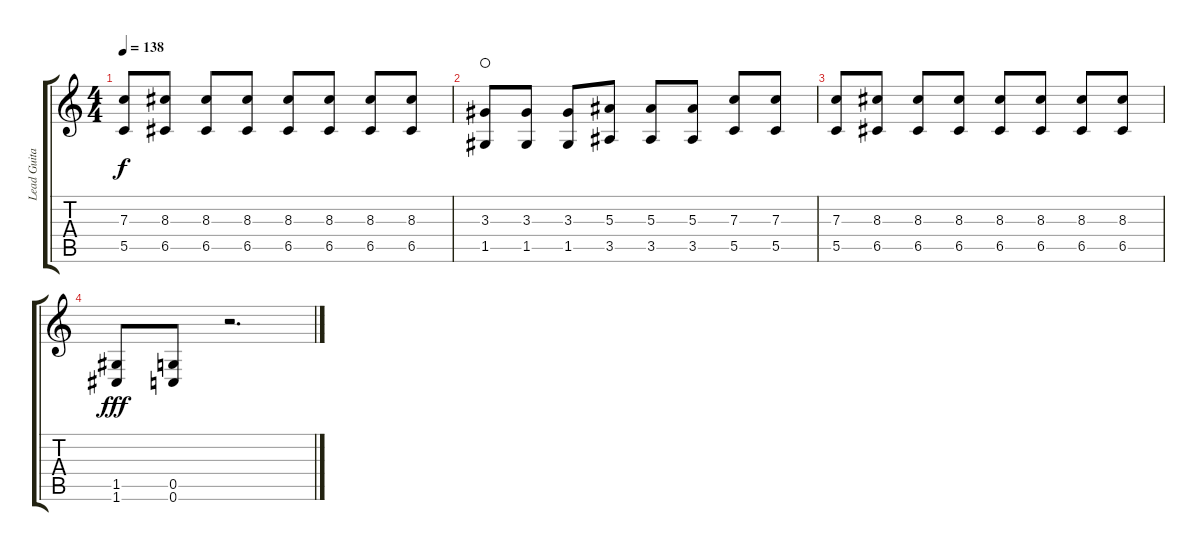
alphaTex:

\track ("Lead Guitar" "Lead Guita") {instrument distortionguitar}
\staff {score tabs}
\tuning (D4 A3 F3 C3 G2 C2) {hide}
\ts (4 4)
\tempo 138
\clef g2
\ks c
(7.3 5.5).8{dy f} (8.3 6.5).8 (8.3 6.5).8 (8.3 6.5).8 (8.3 6.5).8 (8.3 6.5).8 (8.3 6.5).8 (8.3 6.5).8 |
(3.3 1.5).8{waho} (3.3 1.5).8 (3.3 1.5).8 (5.3 3.5).8 (5.3 3.5).8 (5.3 3.5).8 (7.3 5.5).8 (7.3 5.5).8 |
(7.3 5.5).8 (8.3 6.5).8 (8.3 6.5).8 (8.3 6.5).8 (8.3 6.5).8 (8.3 6.5).8 (8.3 6.5).8 (8.3 6.5).8 |
(1.5 1.6).8{dy fff} (0.5 0.6).8 r.2{d}
